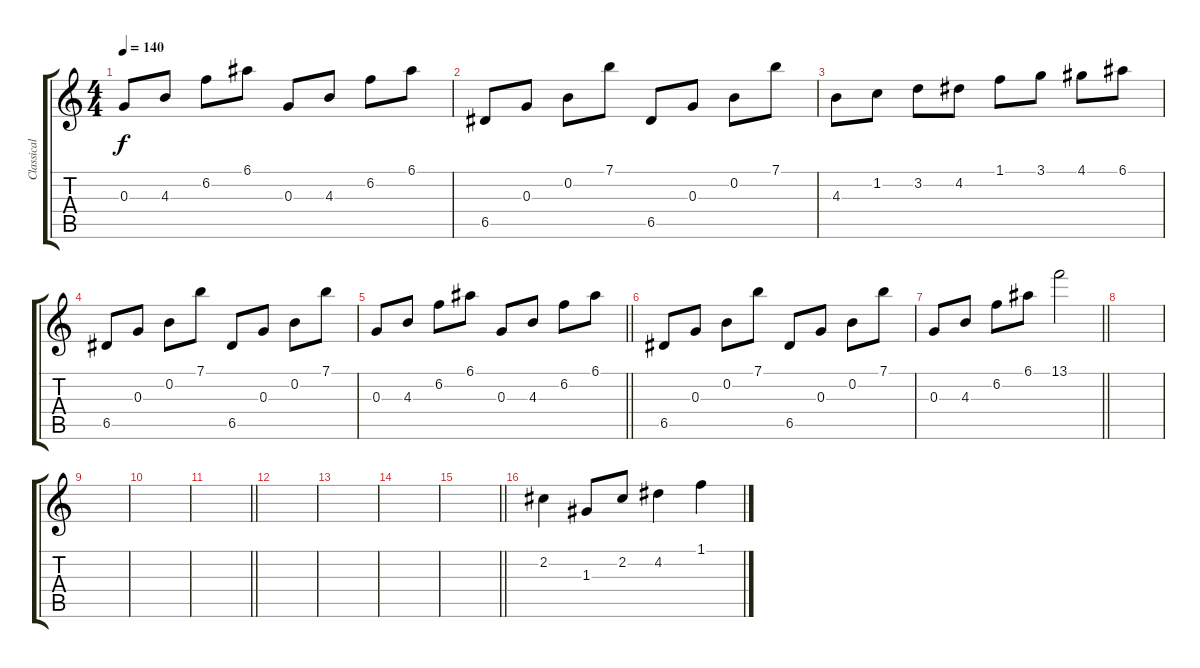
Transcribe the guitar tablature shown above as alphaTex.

\track ("Classical Rhythm Guitar " "Classical ") {instrument acousticguitarnylon}
\staff {score tabs}
\tuning (E4 B3 G3 D3 A2 E2) {hide}
\ts (4 4)
\tempo 140
\clef g2
\ks c
0.3.8{dy f} 4.3.8 6.2.8 6.1.8 0.3.8 4.3.8 6.2.8 6.1.8 |
6.5.8 0.3.8 0.2.8 7.1.8 6.5.8 0.3.8 0.2.8 7.1.8 |
4.3.8 1.2.8 3.2.8 4.2.8 1.1.8 3.1.8 4.1.8 6.1.8 |
6.5.8 0.3.8 0.2.8 7.1.8 6.5.8 0.3.8 0.2.8 7.1.8 |
\barLineRight lightlight
0.3.8 4.3.8 6.2.8 6.1.8 0.3.8 4.3.8 6.2.8 6.1.8 |
6.5.8 0.3.8 0.2.8 7.1.8 6.5.8 0.3.8 0.2.8 7.1.8 |
\barLineRight lightlight
0.3.8 4.3.8 6.2.8 6.1.8 13.1.2 |
|
|
|
\barLineRight lightlight
|
|
|
|
\barLineRight lightlight
|
2.2.4 1.3.8 2.2.8 4.2.4 1.1.4
